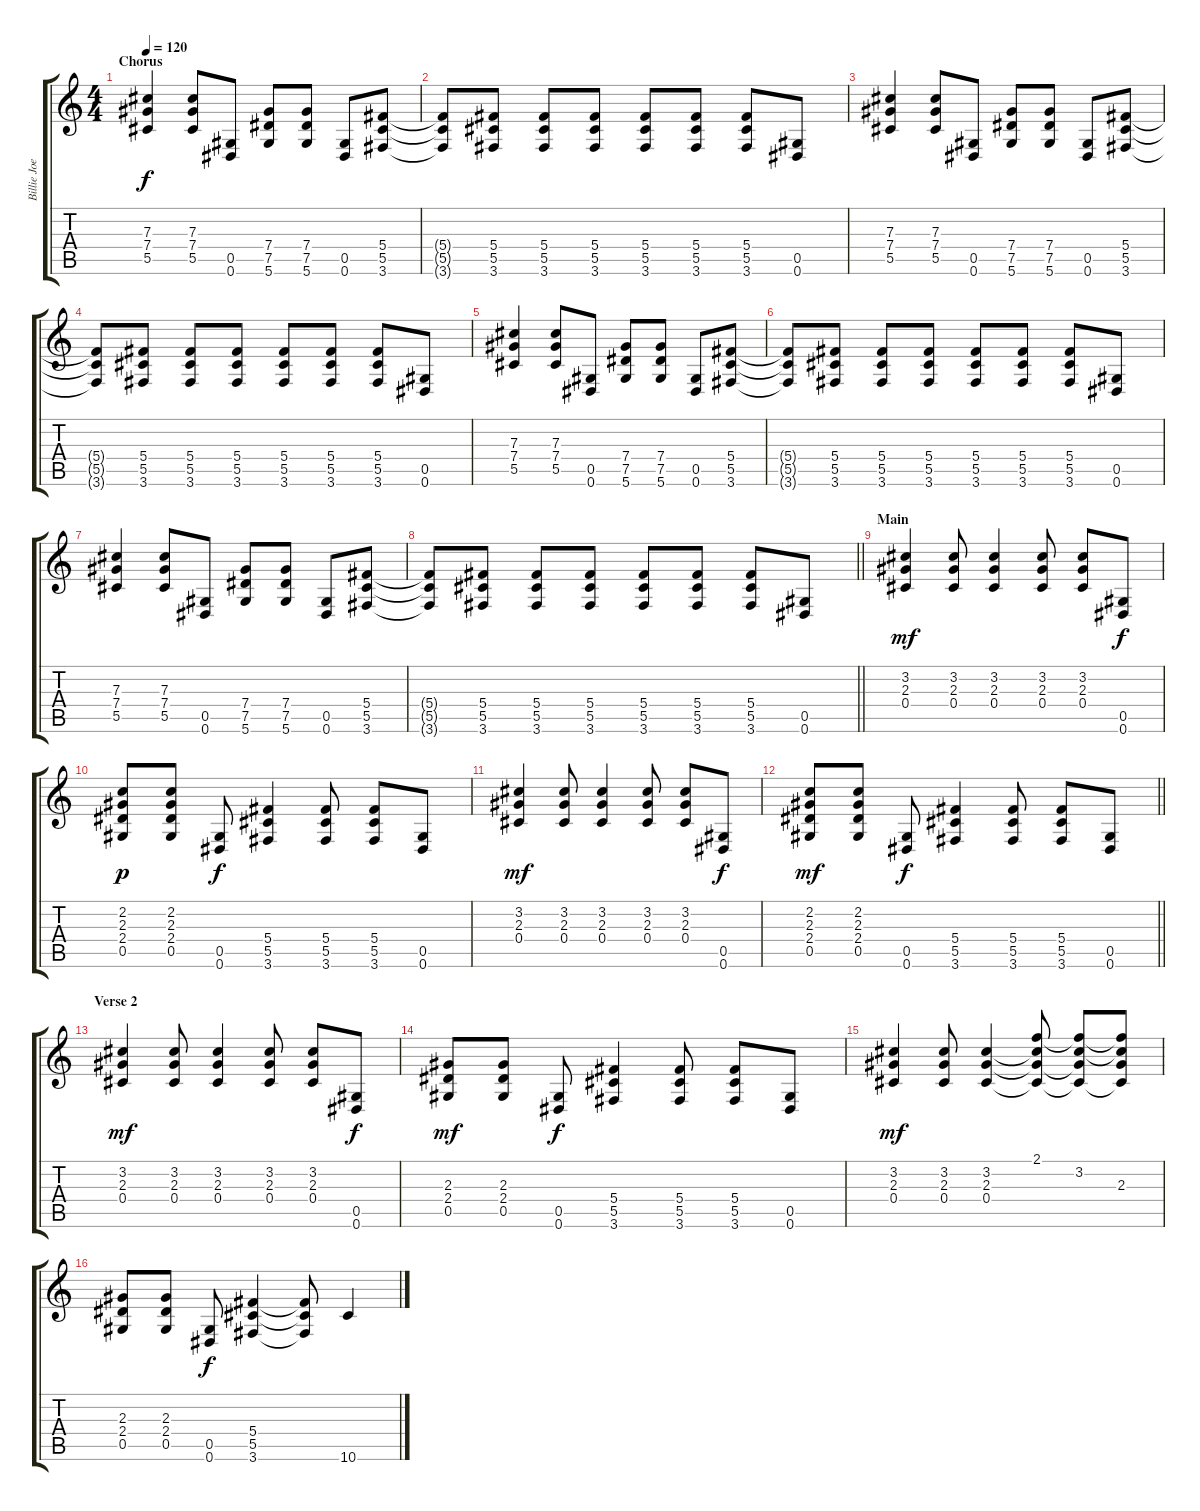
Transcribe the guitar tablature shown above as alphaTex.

\track ("Billie Joe Armstrong - Guitar" "Billie Joe") {instrument distortionguitar}
\staff {score tabs}
\tuning (Eb4 Bb3 Gb3 Db3 Ab2 Eb2) {hide}
\ts (4 4)
\section ("" "Chorus")
\tempo 120
\clef g2
\ks c
(7.3 7.4 5.5).4{dy f} (7.3 7.4 5.5).8 (0.5 0.6).8 (7.4 7.5 5.6).8 (7.4 7.5 5.6).8 (0.5 0.6).8 (5.4 5.5 3.6).8 |
(5.4{t} 5.5{t} 3.6{t}).8 (5.4 5.5 3.6).8 (5.4 5.5 3.6).8 (5.4 5.5 3.6).8 (5.4 5.5 3.6).8 (5.4 5.5 3.6).8 (5.4 5.5 3.6).8 (0.5 0.6).8 |
(7.3 7.4 5.5).4 (7.3 7.4 5.5).8 (0.5 0.6).8 (7.4 7.5 5.6).8 (7.4 7.5 5.6).8 (0.5 0.6).8 (5.4 5.5 3.6).8 |
(5.4{t} 5.5{t} 3.6{t}).8 (5.4 5.5 3.6).8 (5.4 5.5 3.6).8 (5.4 5.5 3.6).8 (5.4 5.5 3.6).8 (5.4 5.5 3.6).8 (5.4 5.5 3.6).8 (0.5 0.6).8 |
(7.3 7.4 5.5).4 (7.3 7.4 5.5).8 (0.5 0.6).8 (7.4 7.5 5.6).8 (7.4 7.5 5.6).8 (0.5 0.6).8 (5.4 5.5 3.6).8 |
(5.4{t} 5.5{t} 3.6{t}).8 (5.4 5.5 3.6).8 (5.4 5.5 3.6).8 (5.4 5.5 3.6).8 (5.4 5.5 3.6).8 (5.4 5.5 3.6).8 (5.4 5.5 3.6).8 (0.5 0.6).8 |
(7.3 7.4 5.5).4 (7.3 7.4 5.5).8 (0.5 0.6).8 (7.4 7.5 5.6).8 (7.4 7.5 5.6).8 (0.5 0.6).8 (5.4 5.5 3.6).8 |
\barLineRight lightlight
(5.4{t} 5.5{t} 3.6{t}).8 (5.4 5.5 3.6).8 (5.4 5.5 3.6).8 (5.4 5.5 3.6).8 (5.4 5.5 3.6).8 (5.4 5.5 3.6).8 (5.4 5.5 3.6).8 (0.5 0.6).8 |
\section ("" "Main")
(3.2 2.3 0.4).4{dy mf} (3.2 2.3 0.4).8 (3.2 2.3 0.4).4 (3.2 2.3 0.4).8 (3.2 2.3 0.4).8 (0.5 0.6).8{dy f} |
(2.2 2.3 2.4 0.5).8{dy p} (2.2 2.3 2.4 0.5).8 (0.5 0.6).8{dy f} (5.4 5.5 3.6).4 (5.4 5.5 3.6).8 (5.4 5.5 3.6).8 (0.5 0.6).8 |
(3.2 2.3 0.4).4{dy mf} (3.2 2.3 0.4).8 (3.2 2.3 0.4).4 (3.2 2.3 0.4).8 (3.2 2.3 0.4).8 (0.5 0.6).8{dy f} |
\barLineRight lightlight
(2.2 2.3 2.4 0.5).8{dy mf} (2.2 2.3 2.4 0.5).8 (0.5 0.6).8{dy f} (5.4 5.5 3.6).4 (5.4 5.5 3.6).8 (5.4 5.5 3.6).8 (0.5 0.6).8 |
\section ("" "Verse 2")
(3.2 2.3 0.4).4{dy mf} (3.2 2.3 0.4).8 (3.2 2.3 0.4).4 (3.2 2.3 0.4).8 (3.2 2.3 0.4).8 (0.5 0.6).8{dy f} |
(2.3 2.4 0.5).8{dy mf} (2.3 2.4 0.5).8 (0.5 0.6).8{dy f} (5.4 5.5 3.6).4 (5.4 5.5 3.6).8 (5.4 5.5 3.6).8 (0.5 0.6).8 |
(3.2 2.3 0.4).4{dy mf} (3.2 2.3 0.4).8 (3.2 2.3 0.4).4 (2.1 3.2{t} 2.3{t} 0.4{t}).8 (2.1{t} 3.2 2.3{t} 0.4{t}).8 (2.1{t} 3.2{t} 2.3 0.4{t}).8 |
(2.3 2.4 0.5).8 (2.3 2.4 0.5).8 (0.5 0.6).8{dy f} (5.4 5.5 3.6).4 (5.4{t} 5.5{t} 3.6{t}).8 10.6.4
